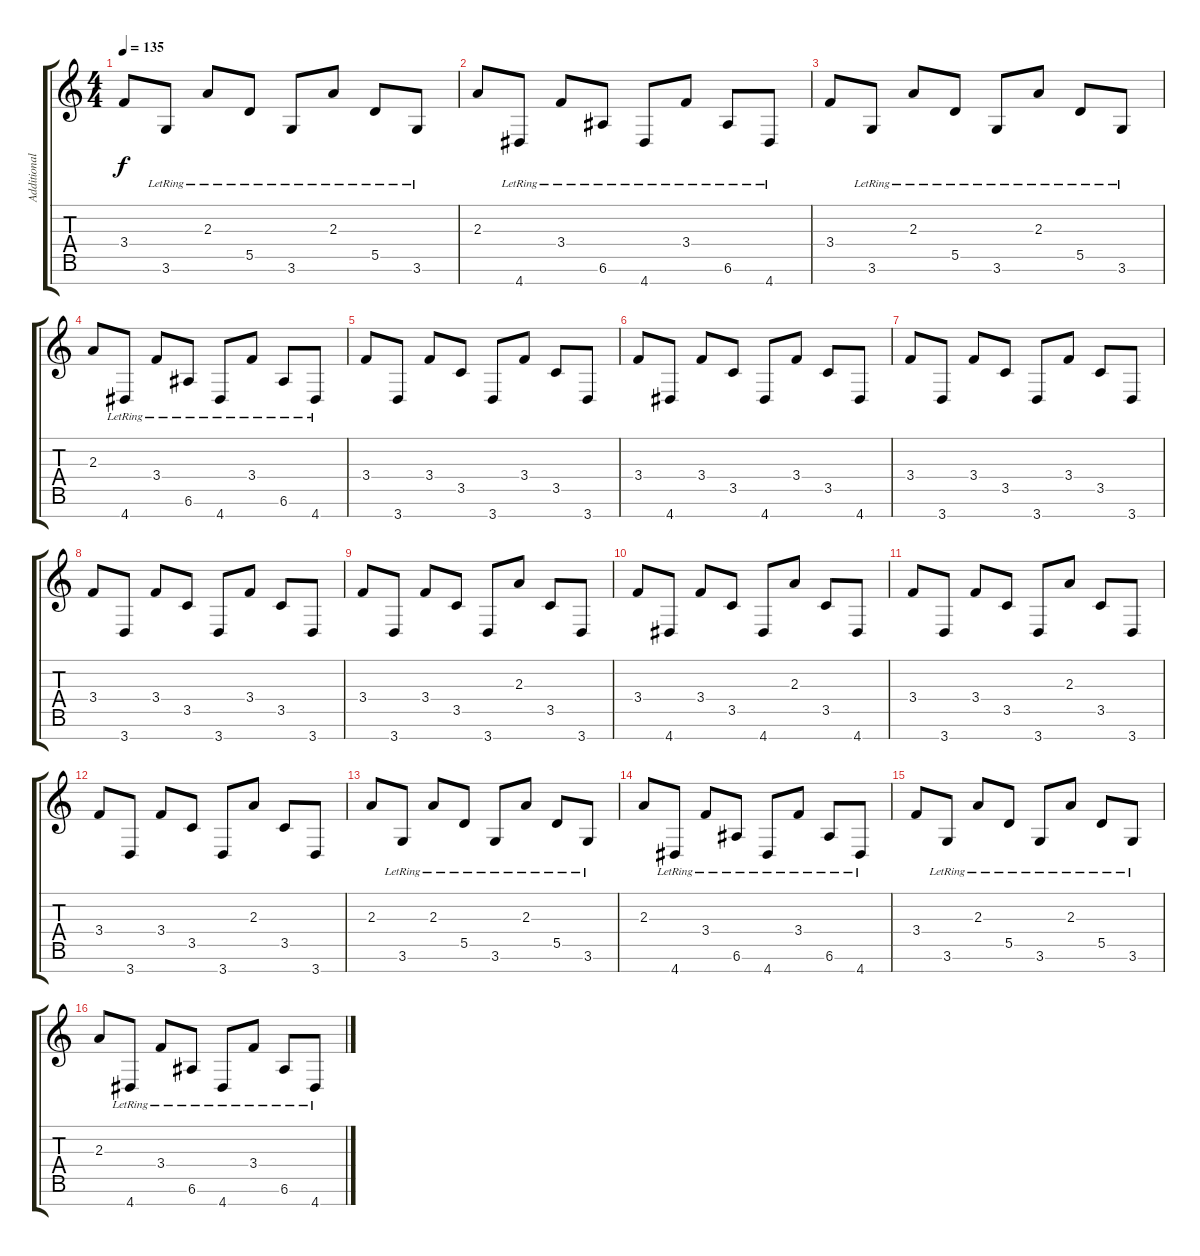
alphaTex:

\track ("Additional Guitar/Delay" "Additional") {instrument electricguitarclean}
\staff {score tabs}
\tuning (E4 B3 G3 D3 A2 E2 B1) {hide}
\ts (4 4)
\tempo 135
\clef g2
\ks c
3.4.8{dy f} 3.6{lr}.8 2.3{lr}.8 5.5{lr}.8 3.6{lr}.8 2.3{lr}.8 5.5{lr}.8 3.6{lr}.8 |
2.3.8 4.7{lr}.8 3.4{lr}.8 6.6{lr}.8 4.7{lr}.8 3.4{lr}.8 6.6{lr}.8 4.7{lr}.8 |
3.4.8 3.6{lr}.8 2.3{lr}.8 5.5{lr}.8 3.6{lr}.8 2.3{lr}.8 5.5{lr}.8 3.6{lr}.8 |
2.3.8 4.7{lr}.8 3.4{lr}.8 6.6{lr}.8 4.7{lr}.8 3.4{lr}.8 6.6{lr}.8 4.7{lr}.8 |
3.4.8 3.7.8 3.4.8 3.5.8 3.7.8 3.4.8 3.5.8 3.7.8 |
3.4.8 4.7.8 3.4.8 3.5.8 4.7.8 3.4.8 3.5.8 4.7.8 |
3.4.8 3.7.8 3.4.8 3.5.8 3.7.8 3.4.8 3.5.8 3.7.8 |
3.4.8 3.7.8 3.4.8 3.5.8 3.7.8 3.4.8 3.5.8 3.7.8 |
3.4.8 3.7.8 3.4.8 3.5.8 3.7.8 2.3.8 3.5.8 3.7.8 |
3.4.8 4.7.8 3.4.8 3.5.8 4.7.8 2.3.8 3.5.8 4.7.8 |
3.4.8 3.7.8 3.4.8 3.5.8 3.7.8 2.3.8 3.5.8 3.7.8 |
3.4.8 3.7.8 3.4.8 3.5.8 3.7.8 2.3.8 3.5.8 3.7.8 |
2.3.8 3.6{lr}.8 2.3{lr}.8 5.5{lr}.8 3.6{lr}.8 2.3{lr}.8 5.5{lr}.8 3.6{lr}.8 |
2.3.8 4.7{lr}.8 3.4{lr}.8 6.6{lr}.8 4.7{lr}.8 3.4{lr}.8 6.6{lr}.8 4.7{lr}.8 |
3.4.8 3.6{lr}.8 2.3{lr}.8 5.5{lr}.8 3.6{lr}.8 2.3{lr}.8 5.5{lr}.8 3.6{lr}.8 |
2.3.8 4.7{lr}.8 3.4{lr}.8 6.6{lr}.8 4.7{lr}.8 3.4{lr}.8 6.6{lr}.8 4.7{lr}.8
